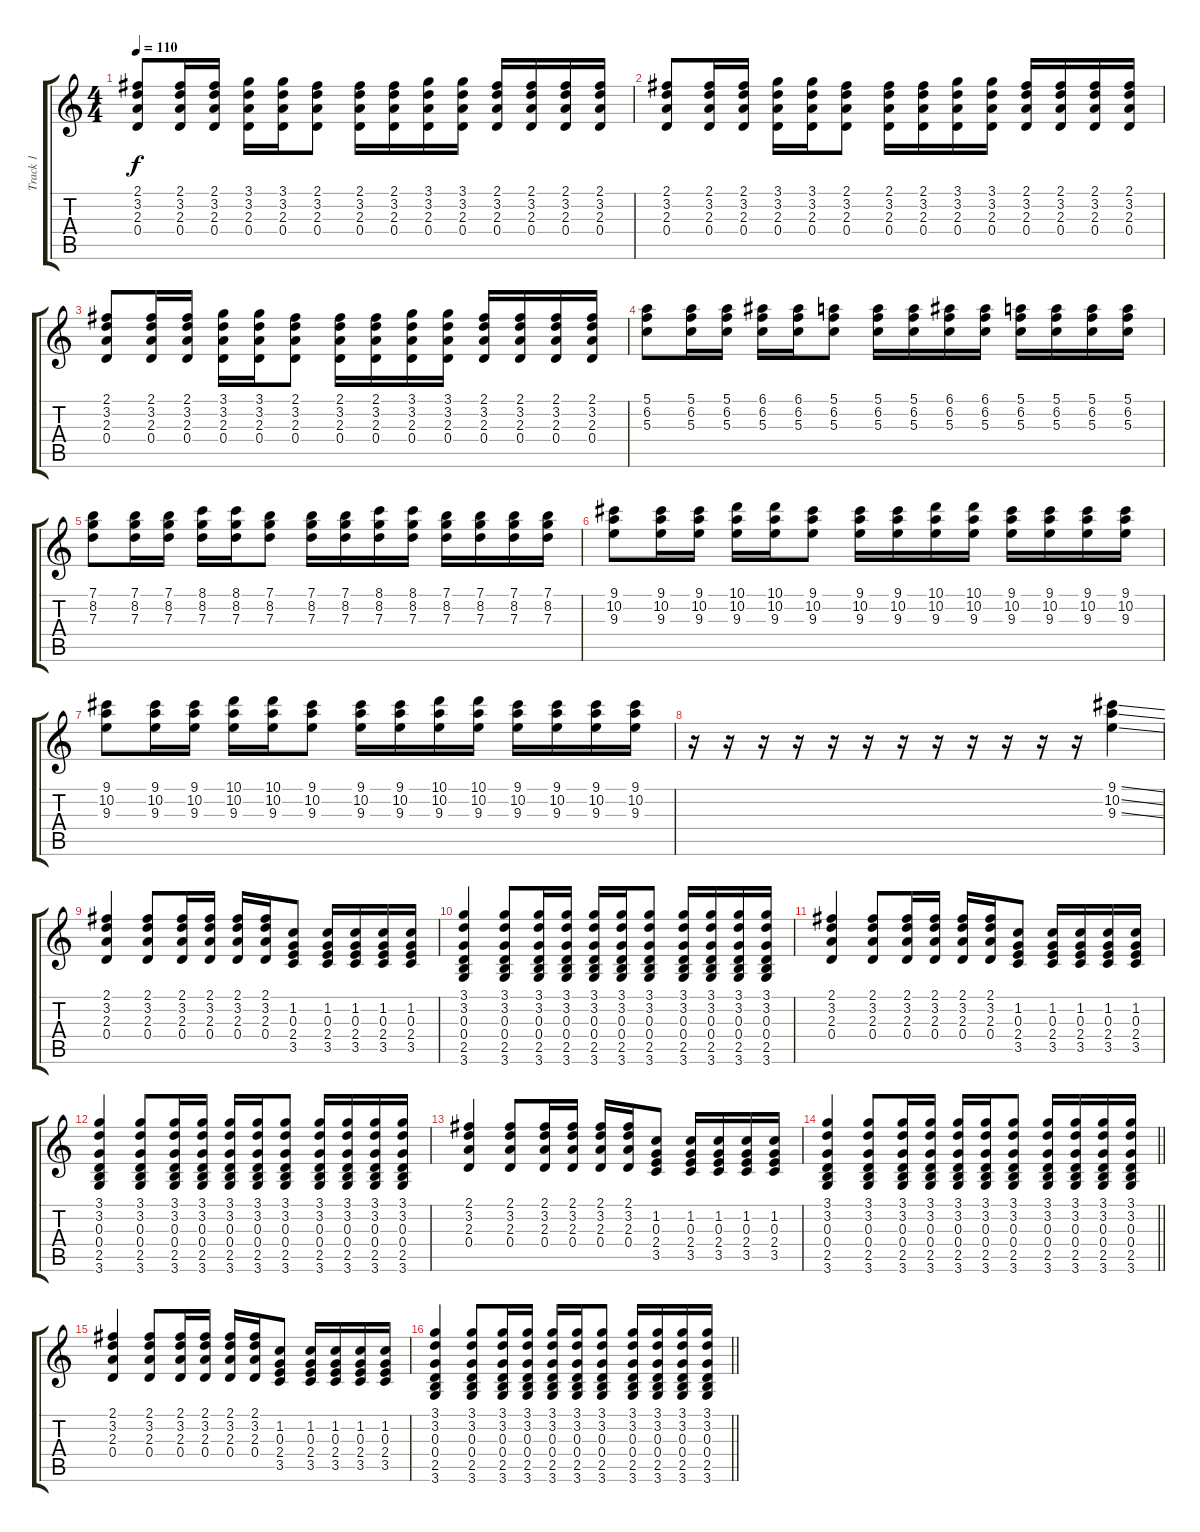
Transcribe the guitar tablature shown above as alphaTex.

\track ("Track 1" "Track 1") {instrument overdrivenguitar}
\staff {score tabs}
\tuning (E4 B3 G3 D3 A2 E2) {hide}
\ts (4 4)
\tempo 110
\clef g2
\ks c
(2.1 3.2 2.3 0.4).8{dy f} (2.1 3.2 2.3 0.4).16 (2.1 3.2 2.3 0.4).16 (3.1 3.2 2.3 0.4).16 (3.1 3.2 2.3 0.4).16 (2.1 3.2 2.3 0.4).8 (2.1 3.2 2.3 0.4).16 (2.1 3.2 2.3 0.4).16 (3.1 3.2 2.3 0.4).16 (3.1 3.2 2.3 0.4).16 (2.1 3.2 2.3 0.4).16 (2.1 3.2 2.3 0.4).16 (2.1 3.2 2.3 0.4).16 (2.1 3.2 2.3 0.4).16 |
(2.1 3.2 2.3 0.4).8 (2.1 3.2 2.3 0.4).16 (2.1 3.2 2.3 0.4).16 (3.1 3.2 2.3 0.4).16 (3.1 3.2 2.3 0.4).16 (2.1 3.2 2.3 0.4).8 (2.1 3.2 2.3 0.4).16 (2.1 3.2 2.3 0.4).16 (3.1 3.2 2.3 0.4).16 (3.1 3.2 2.3 0.4).16 (2.1 3.2 2.3 0.4).16 (2.1 3.2 2.3 0.4).16 (2.1 3.2 2.3 0.4).16 (2.1 3.2 2.3 0.4).16 |
(2.1 3.2 2.3 0.4).8 (2.1 3.2 2.3 0.4).16 (2.1 3.2 2.3 0.4).16 (3.1 3.2 2.3 0.4).16 (3.1 3.2 2.3 0.4).16 (2.1 3.2 2.3 0.4).8 (2.1 3.2 2.3 0.4).16 (2.1 3.2 2.3 0.4).16 (3.1 3.2 2.3 0.4).16 (3.1 3.2 2.3 0.4).16 (2.1 3.2 2.3 0.4).16 (2.1 3.2 2.3 0.4).16 (2.1 3.2 2.3 0.4).16 (2.1 3.2 2.3 0.4).16 |
(5.1 6.2 5.3).8 (5.1 6.2 5.3).16 (5.1 6.2 5.3).16 (6.1 6.2 5.3).16 (6.1 6.2 5.3).16 (5.1 6.2 5.3).8 (5.1 6.2 5.3).16 (5.1 6.2 5.3).16 (6.1 6.2 5.3).16 (6.1 6.2 5.3).16 (5.1 6.2 5.3).16 (5.1 6.2 5.3).16 (5.1 6.2 5.3).16 (5.1 6.2 5.3).16 |
(7.1 8.2 7.3).8 (7.1 8.2 7.3).16 (7.1 8.2 7.3).16 (8.1 8.2 7.3).16 (8.1 8.2 7.3).16 (7.1 8.2 7.3).8 (7.1 8.2 7.3).16 (7.1 8.2 7.3).16 (8.1 8.2 7.3).16 (8.1 8.2 7.3).16 (7.1 8.2 7.3).16 (7.1 8.2 7.3).16 (7.1 8.2 7.3).16 (7.1 8.2 7.3).16 |
(9.1 10.2 9.3).8 (9.1 10.2 9.3).16 (9.1 10.2 9.3).16 (10.1 10.2 9.3).16 (10.1 10.2 9.3).16 (9.1 10.2 9.3).8 (9.1 10.2 9.3).16 (9.1 10.2 9.3).16 (10.1 10.2 9.3).16 (10.1 10.2 9.3).16 (9.1 10.2 9.3).16 (9.1 10.2 9.3).16 (9.1 10.2 9.3).16 (9.1 10.2 9.3).16 |
(9.1 10.2 9.3).8 (9.1 10.2 9.3).16 (9.1 10.2 9.3).16 (10.1 10.2 9.3).16 (10.1 10.2 9.3).16 (9.1 10.2 9.3).8 (9.1 10.2 9.3).16 (9.1 10.2 9.3).16 (10.1 10.2 9.3).16 (10.1 10.2 9.3).16 (9.1 10.2 9.3).16 (9.1 10.2 9.3).16 (9.1 10.2 9.3).16 (9.1 10.2 9.3).16 |
r.16 r.16 r.16 r.16 r.16 r.16 r.16 r.16 r.16 r.16 r.16 r.16 (9.1{ss} 10.2{ss} 9.3{ss}).4 |
(2.1 3.2 2.3 0.4).4 (2.1 3.2 2.3 0.4).8 (2.1 3.2 2.3 0.4).16 (2.1 3.2 2.3 0.4).16 (2.1 3.2 2.3 0.4).16 (2.1 3.2 2.3 0.4).16 (1.2 0.3 2.4 3.5).8 (1.2 0.3 2.4 3.5).16 (1.2 0.3 2.4 3.5).16 (1.2 0.3 2.4 3.5).16 (1.2 0.3 2.4 3.5).16 |
(3.1 3.2 0.3 0.4 2.5 3.6).4 (3.1 3.2 0.3 0.4 2.5 3.6).8 (3.1 3.2 0.3 0.4 2.5 3.6).16 (3.1 3.2 0.3 0.4 2.5 3.6).16 (3.1 3.2 0.3 0.4 2.5 3.6).16 (3.1 3.2 0.3 0.4 2.5 3.6).16 (3.1 3.2 0.3 0.4 2.5 3.6).8 (3.1 3.2 0.3 0.4 2.5 3.6).16 (3.1 3.2 0.3 0.4 2.5 3.6).16 (3.1 3.2 0.3 0.4 2.5 3.6).16 (3.1 3.2 0.3 0.4 2.5 3.6).16 |
(2.1 3.2 2.3 0.4).4 (2.1 3.2 2.3 0.4).8 (2.1 3.2 2.3 0.4).16 (2.1 3.2 2.3 0.4).16 (2.1 3.2 2.3 0.4).16 (2.1 3.2 2.3 0.4).16 (1.2 0.3 2.4 3.5).8 (1.2 0.3 2.4 3.5).16 (1.2 0.3 2.4 3.5).16 (1.2 0.3 2.4 3.5).16 (1.2 0.3 2.4 3.5).16 |
(3.1 3.2 0.3 0.4 2.5 3.6).4 (3.1 3.2 0.3 0.4 2.5 3.6).8 (3.1 3.2 0.3 0.4 2.5 3.6).16 (3.1 3.2 0.3 0.4 2.5 3.6).16 (3.1 3.2 0.3 0.4 2.5 3.6).16 (3.1 3.2 0.3 0.4 2.5 3.6).16 (3.1 3.2 0.3 0.4 2.5 3.6).8 (3.1 3.2 0.3 0.4 2.5 3.6).16 (3.1 3.2 0.3 0.4 2.5 3.6).16 (3.1 3.2 0.3 0.4 2.5 3.6).16 (3.1 3.2 0.3 0.4 2.5 3.6).16 |
(2.1 3.2 2.3 0.4).4 (2.1 3.2 2.3 0.4).8 (2.1 3.2 2.3 0.4).16 (2.1 3.2 2.3 0.4).16 (2.1 3.2 2.3 0.4).16 (2.1 3.2 2.3 0.4).16 (1.2 0.3 2.4 3.5).8 (1.2 0.3 2.4 3.5).16 (1.2 0.3 2.4 3.5).16 (1.2 0.3 2.4 3.5).16 (1.2 0.3 2.4 3.5).16 |
\barLineRight lightlight
(3.1 3.2 0.3 0.4 2.5 3.6).4 (3.1 3.2 0.3 0.4 2.5 3.6).8 (3.1 3.2 0.3 0.4 2.5 3.6).16 (3.1 3.2 0.3 0.4 2.5 3.6).16 (3.1 3.2 0.3 0.4 2.5 3.6).16 (3.1 3.2 0.3 0.4 2.5 3.6).16 (3.1 3.2 0.3 0.4 2.5 3.6).8 (3.1 3.2 0.3 0.4 2.5 3.6).16 (3.1 3.2 0.3 0.4 2.5 3.6).16 (3.1 3.2 0.3 0.4 2.5 3.6).16 (3.1 3.2 0.3 0.4 2.5 3.6).16 |
\section ("" "")
(2.1 3.2 2.3 0.4).4 (2.1 3.2 2.3 0.4).8 (2.1 3.2 2.3 0.4).16 (2.1 3.2 2.3 0.4).16 (2.1 3.2 2.3 0.4).16 (2.1 3.2 2.3 0.4).16 (1.2 0.3 2.4 3.5).8 (1.2 0.3 2.4 3.5).16 (1.2 0.3 2.4 3.5).16 (1.2 0.3 2.4 3.5).16 (1.2 0.3 2.4 3.5).16 |
\barLineRight lightlight
(3.1 3.2 0.3 0.4 2.5 3.6).4 (3.1 3.2 0.3 0.4 2.5 3.6).8 (3.1 3.2 0.3 0.4 2.5 3.6).16 (3.1 3.2 0.3 0.4 2.5 3.6).16 (3.1 3.2 0.3 0.4 2.5 3.6).16 (3.1 3.2 0.3 0.4 2.5 3.6).16 (3.1 3.2 0.3 0.4 2.5 3.6).8 (3.1 3.2 0.3 0.4 2.5 3.6).16 (3.1 3.2 0.3 0.4 2.5 3.6).16 (3.1 3.2 0.3 0.4 2.5 3.6).16 (3.1 3.2 0.3 0.4 2.5 3.6).16
